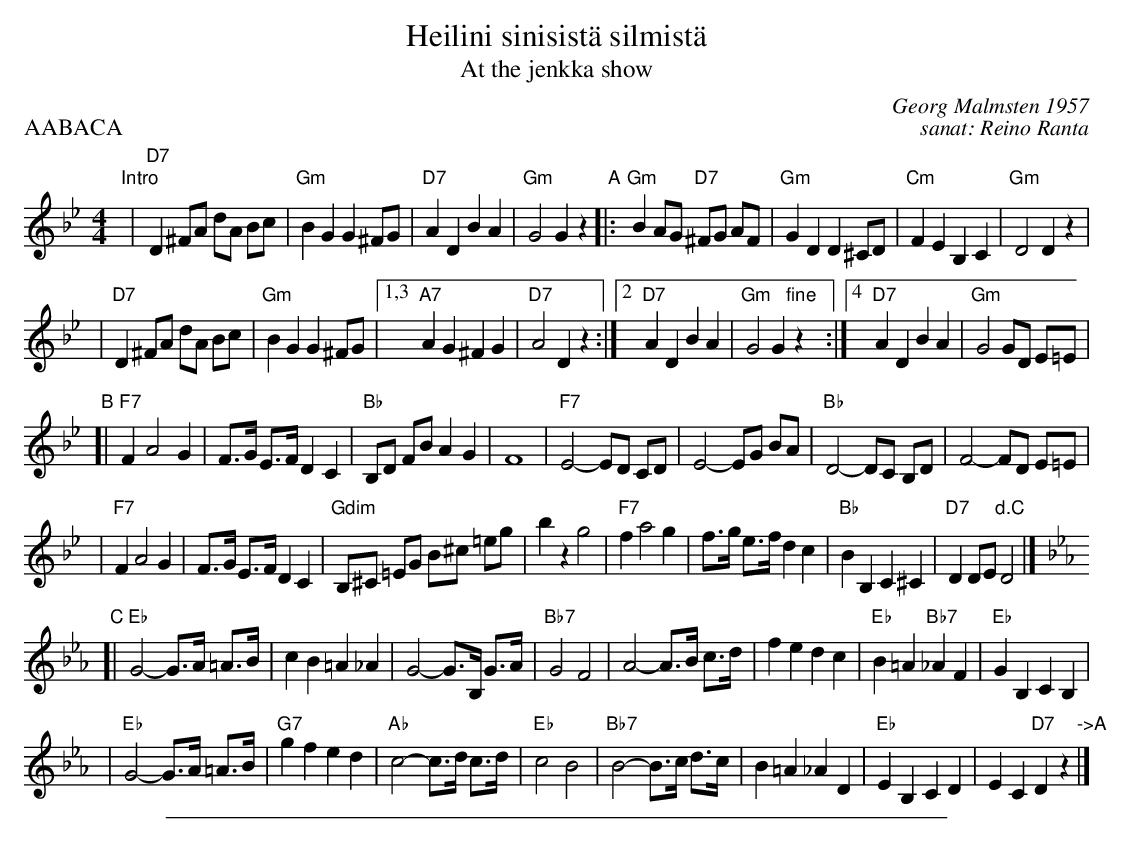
X:1
T: Heilini sinisist\"a silmist\"a
T: At the jenkka show
C: Georg Malmsten 1957
C: sanat: Reino Ranta
M: 4/4
L: 1/8
P: AABACA
K: Gm
"Intro"\
| "D7"D2 ^FA dA Bc | "Gm"B2 G2 G2 ^FG | "D7"A2 D2 B2 A2 | "Gm"G4 G2 z2 \
"A"\
|: "Gm"B2 AG "D7"^FG AF | "Gm"G2 D2 D2 ^CD \
| "Cm"F2 E2 B,2 C2 | "Gm"D4 D2 z2 |
|  "D7"D2 ^FA dA Bc | "Gm"B2 G2 G2 ^FG \
|1,3 "A7"A2 G2 ^F2 G2 | "D7"A4 D2 z2 \
:|2  "D7"A2 D2  B2 A2 | "Gm"G4 G2 "fine"z2 \
:|4  "D7"A2 D2  B2 A2 | "Gm"G4 GD E=E |
"B"\
[| "F7"F2 A4 G2 | F>G E>F D2 C2 | "Bb"B,D FB A2 G2 | F8 \
| "F7"E4- ED CD | E4- EG BA | "Bb"D4- DC B,D | F4- FD E=E |
| "F7"F2 A4 G2 | F>G E>F D2 C2 | "Gdim"B,^C =EG B^c =eg | b2 z2 kg4 \
| "F7"f2 a4 g2 | f>g e>f d2 c2 | "Bb"B2 B,2 C2 ^C2 | "D7"D2 DE "d.C"D4 |]
K: Eb"
"C"\
[| "Eb"G4- G>A =A>B | c2 B2 =A2 _A2 | G4- G>B, G>A | "Bb7"G4 F4 \
| A4- A>B c>d | f2 e2 d2 c2 | "Eb"B2 =A2 "Bb7"_A2 F2 | "Eb"G2 B,2 C2 B,2 |
| "Eb"G4- G>A =A>B | "G7"g2 f2 e2 d2 | "Ab"c4- c>d c>d | "Eb"c4 B4 \
| "Bb7"B4- B>c d>c | B2 =A2 _A2 D2 | "Eb"E2 B,2 C2 D2 | E2 C2 "D7"D2 z2 "->A"|]
